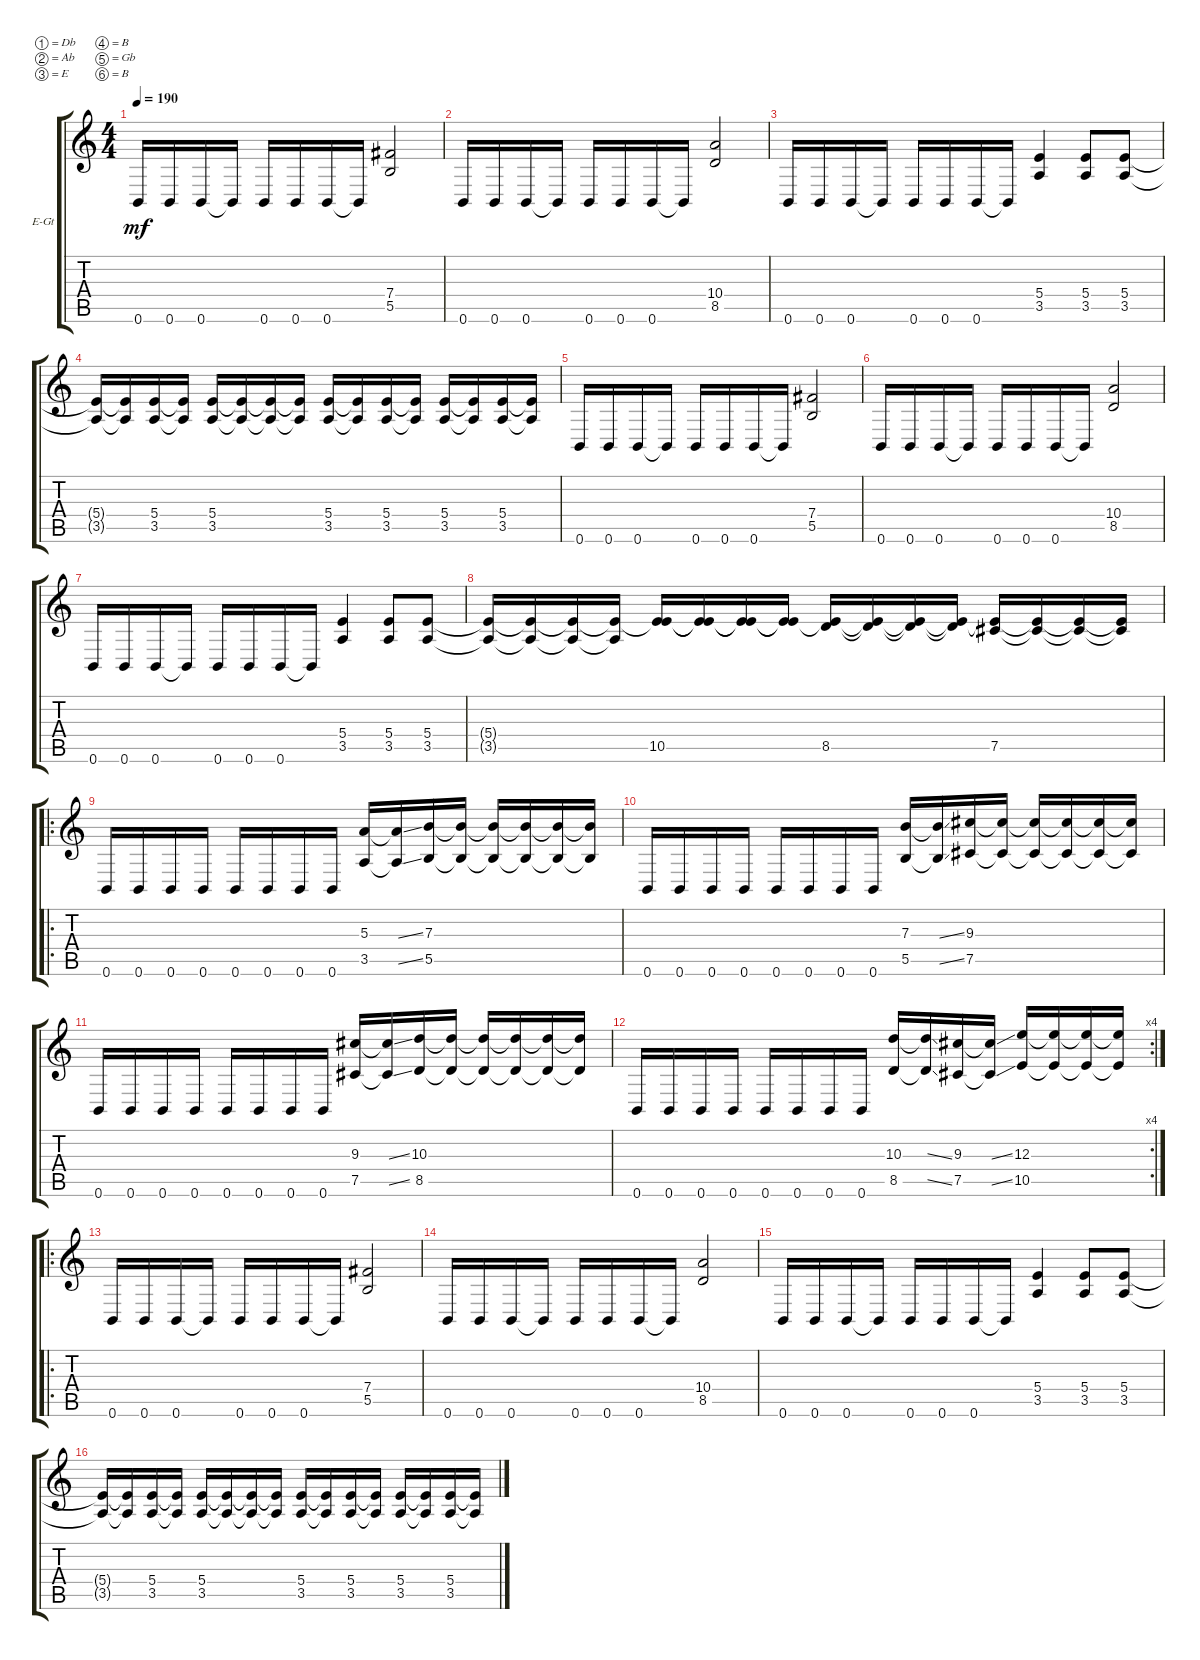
\bracketExtendMode groupsimilarinstruments
\firstSystemTrackNameOrientation horizontal
\otherSystemsTrackNameOrientation horizontal
\track ("Lead" "E-Gt") {instrument distortionguitar}
\staff {score tabs}
\tuning (Db4 Ab3 E3 B2 Gb2 B1)
\ts (4 4)
\tempo 190
\clef g2
\ks c
0.6.16{dy mf} 0.6.16 0.6.16 0.6{t}.16 0.6.16 0.6.16 0.6.16 0.6{t}.16 (5.5 7.4).2 |
0.6.16 0.6.16 0.6.16 0.6{t}.16 0.6.16 0.6.16 0.6.16 0.6{t}.16 (8.5 10.4).2 |
0.6.16 0.6.16 0.6.16 0.6{t}.16 0.6.16 0.6.16 0.6.16 0.6{t}.16 (3.5 5.4).4 (3.5 5.4).8 (3.5 5.4).8 |
(3.5{t} 5.4{t}).16 (3.5{t} 5.4{t}).16 (5.4 3.5).16 (5.4{t} 3.5{t}).16 (5.4 3.5).16 (5.4{t} 3.5{t}).16 (5.4{t} 3.5{t}).16 (5.4{t} 3.5{t}).16 (5.4 3.5).16 (5.4{t} 3.5{t}).16 (3.5 5.4).16 (3.5{t} 5.4{t}).16 (3.5 5.4).16 (3.5{t} 5.4{t}).16 (3.5 5.4).16 (3.5{t} 5.4{t}).16 |
0.6.16 0.6.16 0.6.16 0.6{t}.16 0.6.16 0.6.16 0.6.16 0.6{t}.16 (5.5 7.4).2 |
0.6.16 0.6.16 0.6.16 0.6{t}.16 0.6.16 0.6.16 0.6.16 0.6{t}.16 (8.5 10.4).2 |
0.6.16 0.6.16 0.6.16 0.6{t}.16 0.6.16 0.6.16 0.6.16 0.6{t}.16 (3.5 5.4).4 (3.5 5.4).8 (3.5 5.4).8 |
(3.5{t} 5.4{t}).16 (3.5{t} 5.4{t}).16 (5.4{t} 3.5{t}).16 (5.4{t} 3.5{t}).16 (5.4{t} 10.5).16 (5.4{t} 10.5{t}).16 (5.4{t} 10.5{t}).16 (5.4{t} 10.5{t}).16 (5.4{t} 8.5).16 (5.4{t} 8.5{t}).16 (8.5{t} 5.4{t}).16 (8.5{t} 5.4{t}).16 (7.5 5.4{t}).16 (7.5{t} 5.4{t}).16 (7.5{t} 5.4{t}).16 (7.5{t} 5.4{t}).16 |
\ro
0.6.16 0.6.16 0.6.16 0.6.16 0.6.16 0.6.16 0.6.16 0.6.16 (3.5 5.3).16 (3.5{ss t} 5.3{ss t}).16 (5.5 7.3).16 (5.5{t} 7.3{t}).16 (5.5{t} 7.3{t}).16 (5.5{t} 7.3{t}).16 (5.5{t} 7.3{t}).16 (5.5{t} 7.3{t}).16 |
0.6.16 0.6.16 0.6.16 0.6.16 0.6.16 0.6.16 0.6.16 0.6.16 (5.5 7.3).16 (5.5{ss t} 7.3{ss t}).16 (7.5 9.3).16 (7.5{t} 9.3{t}).16 (7.5{t} 9.3{t}).16 (7.5{t} 9.3{t}).16 (7.5{t} 9.3{t}).16 (7.5{t} 9.3{t}).16 |
0.6.16 0.6.16 0.6.16 0.6.16 0.6.16 0.6.16 0.6.16 0.6.16 (7.5 9.3).16 (7.5{ss t} 9.3{ss t}).16 (8.5 10.3).16 (8.5{t} 10.3{t}).16 (8.5{t} 10.3{t}).16 (8.5{t} 10.3{t}).16 (8.5{t} 10.3{t}).16 (8.5{t} 10.3{t}).16 |
\rc 4
0.6.16 0.6.16 0.6.16 0.6.16 0.6.16 0.6.16 0.6.16 0.6.16 (8.5 10.3).16 (8.5{ss t} 10.3{ss t}).16 (7.5 9.3).16 (7.5{ss t} 9.3{ss t}).16 (10.5 12.3).16 (10.5{t} 12.3{t}).16 (10.5{t} 12.3{t}).16 (10.5{t} 12.3{t}).16 |
\ro
0.6.16 0.6.16 0.6.16 0.6{t}.16 0.6.16 0.6.16 0.6.16 0.6{t}.16 (5.5 7.4).2 |
0.6.16 0.6.16 0.6.16 0.6{t}.16 0.6.16 0.6.16 0.6.16 0.6{t}.16 (8.5 10.4).2 |
0.6.16 0.6.16 0.6.16 0.6{t}.16 0.6.16 0.6.16 0.6.16 0.6{t}.16 (3.5 5.4).4 (3.5 5.4).8 (3.5 5.4).8 |
(3.5{t} 5.4{t}).16 (3.5{t} 5.4{t}).16 (5.4 3.5).16 (5.4{t} 3.5{t}).16 (5.4 3.5).16 (5.4{t} 3.5{t}).16 (5.4{t} 3.5{t}).16 (5.4{t} 3.5{t}).16 (5.4 3.5).16 (5.4{t} 3.5{t}).16 (3.5 5.4).16 (3.5{t} 5.4{t}).16 (3.5 5.4).16 (3.5{t} 5.4{t}).16 (3.5 5.4).16 (3.5{t} 5.4{t}).16
